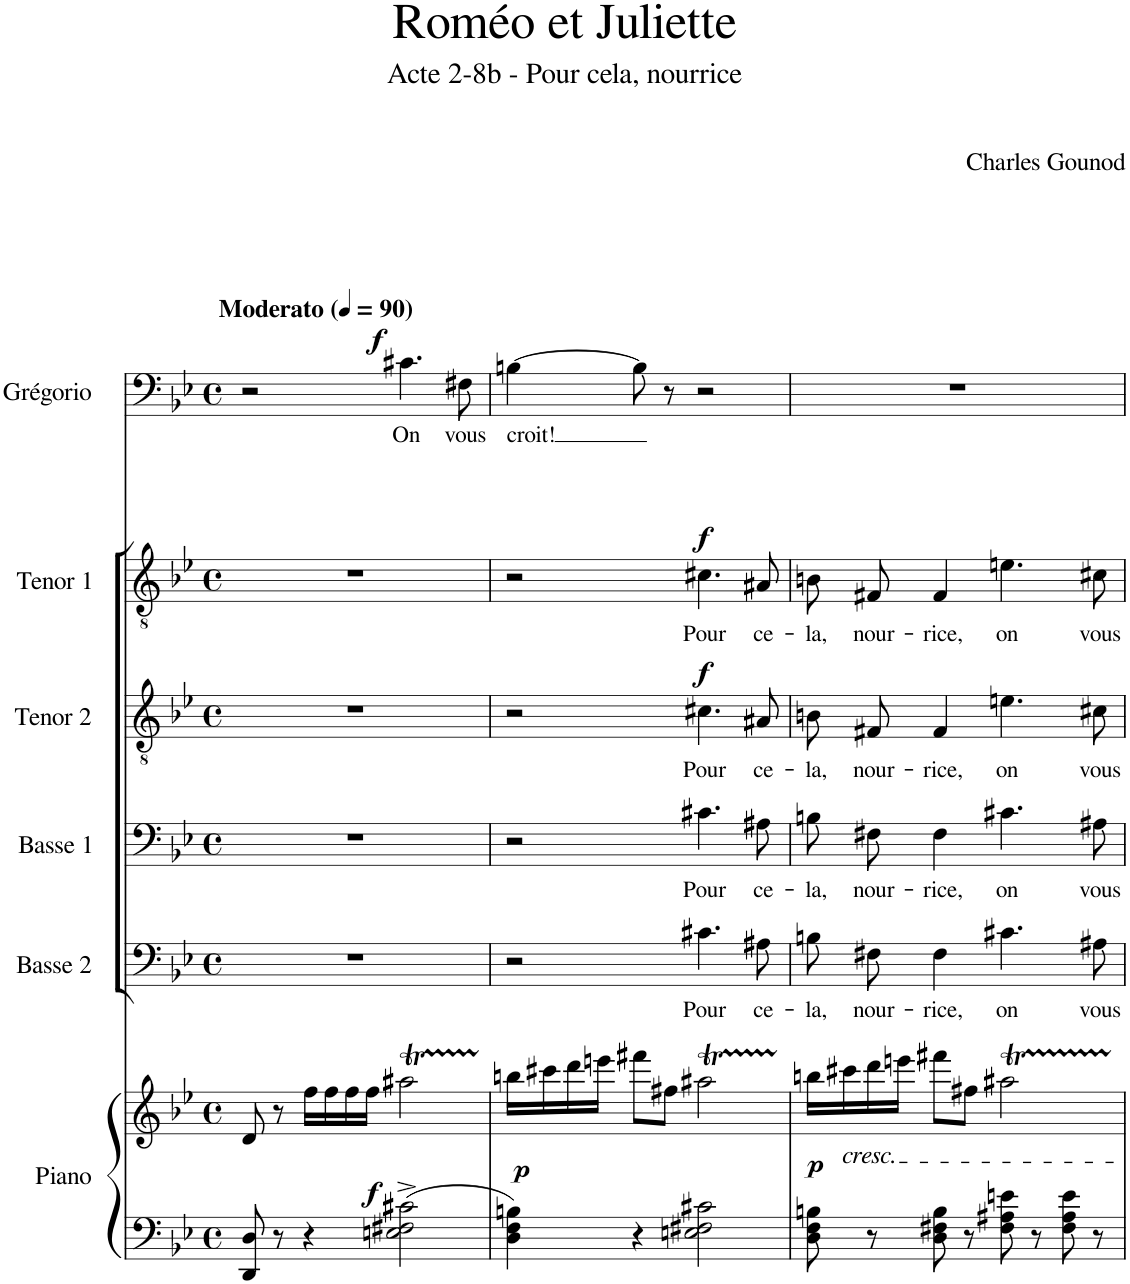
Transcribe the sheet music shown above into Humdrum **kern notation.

**kern	**kern	**dynam	**kern	**text	**kern	**text	**kern	**text	**dynam	**kern	**text	**dynam	**kern	**text	**dynam
*part6	*part6	*part6	*part5	*part5	*part4	*part4	*part3	*part3	*part3	*part2	*part2	*part2	*part1	*part1	*part1
*staff7	*staff6	*staff6/7	*staff5	*staff5	*staff4	*staff4	*staff3	*staff3	*staff3	*staff2	*staff2	*staff2	*staff1	*staff1	*staff1
*I"Piano	*	*	*I"Basse 2	*	*I"Basse 1	*	*I"Tenor 2	*	*	*I"Tenor 1	*	*	*I"Grégorio	*	*
*I'Pno.	*	*	*I'B2	*	*I'B1	*	*I'T2	*	*	*I'T1	*	*	*I'Gré.	*	*
*clefF4	*clefG2	*	*clefF4	*	*clefF4	*	*clefGv2	*	*	*clefGv2	*	*	*clefF4	*	*
*k[b-e-]	*k[b-e-]	*	*k[b-e-]	*	*k[b-e-]	*	*k[b-e-]	*	*	*k[b-e-]	*	*	*k[b-e-]	*	*
*M4/4	*M4/4	*	*M4/4	*	*M4/4	*	*M4/4	*	*	*M4/4	*	*	*M4/4	*	*
*met(c)	*met(c)	*	*met(c)	*	*met(c)	*	*met(c)	*	*	*met(c)	*	*	*met(c)	*	*
*MM90	*MM90	*	*MM90	*	*MM90	*	*MM90	*	*	*MM90	*	*	*MM90	*	*
=1	=1	=1	=1	=1	=1	=1	=1	=1	=1	=1	=1	=1	=1	=1	=1
!	!	!	!	!	!	!	!	!	!	!	!	!	!LO:TX:a:B:t=Moderato	!	!
8DD/ 8D/	8d/	.	1r	.	1r	.	1r	.	.	1r	.	.	2r	.	.
8r	8r	.	.	.	.	.	.	.	.	.	.	.	.	.	.
4r	16ff\LL	.	.	.	.	.	.	.	.	.	.	.	.	.	.
.	16ff\	.	.	.	.	.	.	.	.	.	.	.	.	.	.
.	16ff\	.	.	.	.	.	.	.	.	.	.	.	.	.	.
.	16ff\JJ	.	.	.	.	.	.	.	.	.	.	.	.	.	.
!	!	!LO:DY:a=2	!	!	!	!	!	!	!	!	!	!	!	!LO:LY:b	!LO:DY:a
2En\^ 2F#X\^ 2c#X\^	2aa#Xt\	f	.	.	.	.	.	.	.	.	.	.	4.c#X\	On	f
!	!	!	!	!	!	!	!	!	!	!	!	!	!	!LO:LY:b	!
.	.	.	.	.	.	.	.	.	.	.	.	.	8F#X\	vous	.
=2	=2	=2	=2	=2	=2	=2	=2	=2	=2	=2	=2	=2	=2	=2	=2
!	!	!LO:DY:a=2	!	!	!	!	!	!	!	!	!	!	!	!LO:LY:b	!
4D\ 4F\ 4Bn\	16bbn\LL	p	2r	.	2r	.	2r	.	.	2r	.	.	[4Bn\	croit!	.
.	16ccc#X\	.	.	.	.	.	.	.	.	.	.	.	.	.	.
.	16ddd\	.	.	.	.	.	.	.	.	.	.	.	.	.	.
.	16eeen\JJ	.	.	.	.	.	.	.	.	.	.	.	.	.	.
4r	8fff#X\L	.	.	.	.	.	.	.	.	.	.	.	8B\]	.	.
.	8ff#X\J	.	.	.	.	.	.	.	.	.	.	.	8r	.	.
!	!	!	!	!LO:LY:b	!	!LO:LY:b	!	!LO:LY:b	!LO:DY:a	!	!LO:LY:b	!LO:DY:a	!	!	!
2En\ 2F#X\ 2c#X\	2aa#Xt\	.	4.c#X\	Pour	4.c#X\	Pour	4.c#X\	Pour	f	4.c#X\	Pour	f	2r	.	.
!	!	!	!	!LO:LY:b	!	!LO:LY:b	!	!LO:LY:b	!	!	!LO:LY:b	!	!	!	!
.	.	.	8A#X\	ce-	8A#X\	ce-	8A#X/	ce-	.	8A#X/	ce-	.	.	.	.
=3	=3	=3	=3	=3	=3	=3	=3	=3	=3	=3	=3	=3	=3	=3	=3
!	!	!LO:DY:b	!	!LO:LY:b	!	!LO:LY:b	!	!LO:LY:b	!	!	!LO:LY:b	!	!	!	!
8D\ 8F\ 8Bn\	16bbn\LL	p	8Bn\L	-la,	8Bn\L	-la,	8Bn/L	-la,	.	8Bn/L	-la,	.	1r	.	.
!	!LO:TX:b:i:t=cresc.	!	!	!	!	!	!	!	!	!	!	!	!	!	!
.	16ccc#X\	.	.	.	.	.	.	.	.	.	.	.	.	.	.
!	!	!	!	!LO:LY:b	!	!LO:LY:b	!	!LO:LY:b	!	!	!LO:LY:b	!	!	!	!
8r	16ddd\	.	8F#X\J	nour-	8F#X\J	nour-	8F#X/J	nour-	.	8F#X/J	nour-	.	.	.	.
.	16eeen\JJ	.	.	.	.	.	.	.	.	.	.	.	.	.	.
!	!	!	!	!LO:LY:b	!	!LO:LY:b	!	!LO:LY:b	!	!	!LO:LY:b	!	!	!	!
8D\ 8F#X\ 8B\	8fff#X\L	.	4F#\	-rice,	4F#\	-rice,	4F#/	-rice,	.	4F#/	-rice,	.	.	.	.
8r	8ff#X\J	.	.	.	.	.	.	.	.	.	.	.	.	.	.
!	!	!	!	!LO:LY:b	!	!LO:LY:b	!	!LO:LY:b	!	!	!LO:LY:b	!	!	!	!
8F#\ 8A#X\ 8en\	2aa#Xt\	.	4.c#X\	on	4.c#X\	on	4.en\	on	.	4.en\	on	.	.	.	.
8r	.	.	.	.	.	.	.	.	.	.	.	.	.	.	.
8F#\ 8A#\ 8e\	.	.	.	.	.	.	.	.	.	.	.	.	.	.	.
!	!	!	!	!LO:LY:b	!	!LO:LY:b	!	!LO:LY:b	!	!	!LO:LY:b	!	!	!	!
8r	.	.	8A#X\	vous	8A#X\	vous	8c#X\	vous	.	8c#X\	vous	.	.	.	.
=	=	=	=	=	=	=	=	=	=	=	=	=	=	=	=
*-	*-	*-	*-	*-	*-	*-	*-	*-	*-	*-	*-	*-	*-	*-	*-
